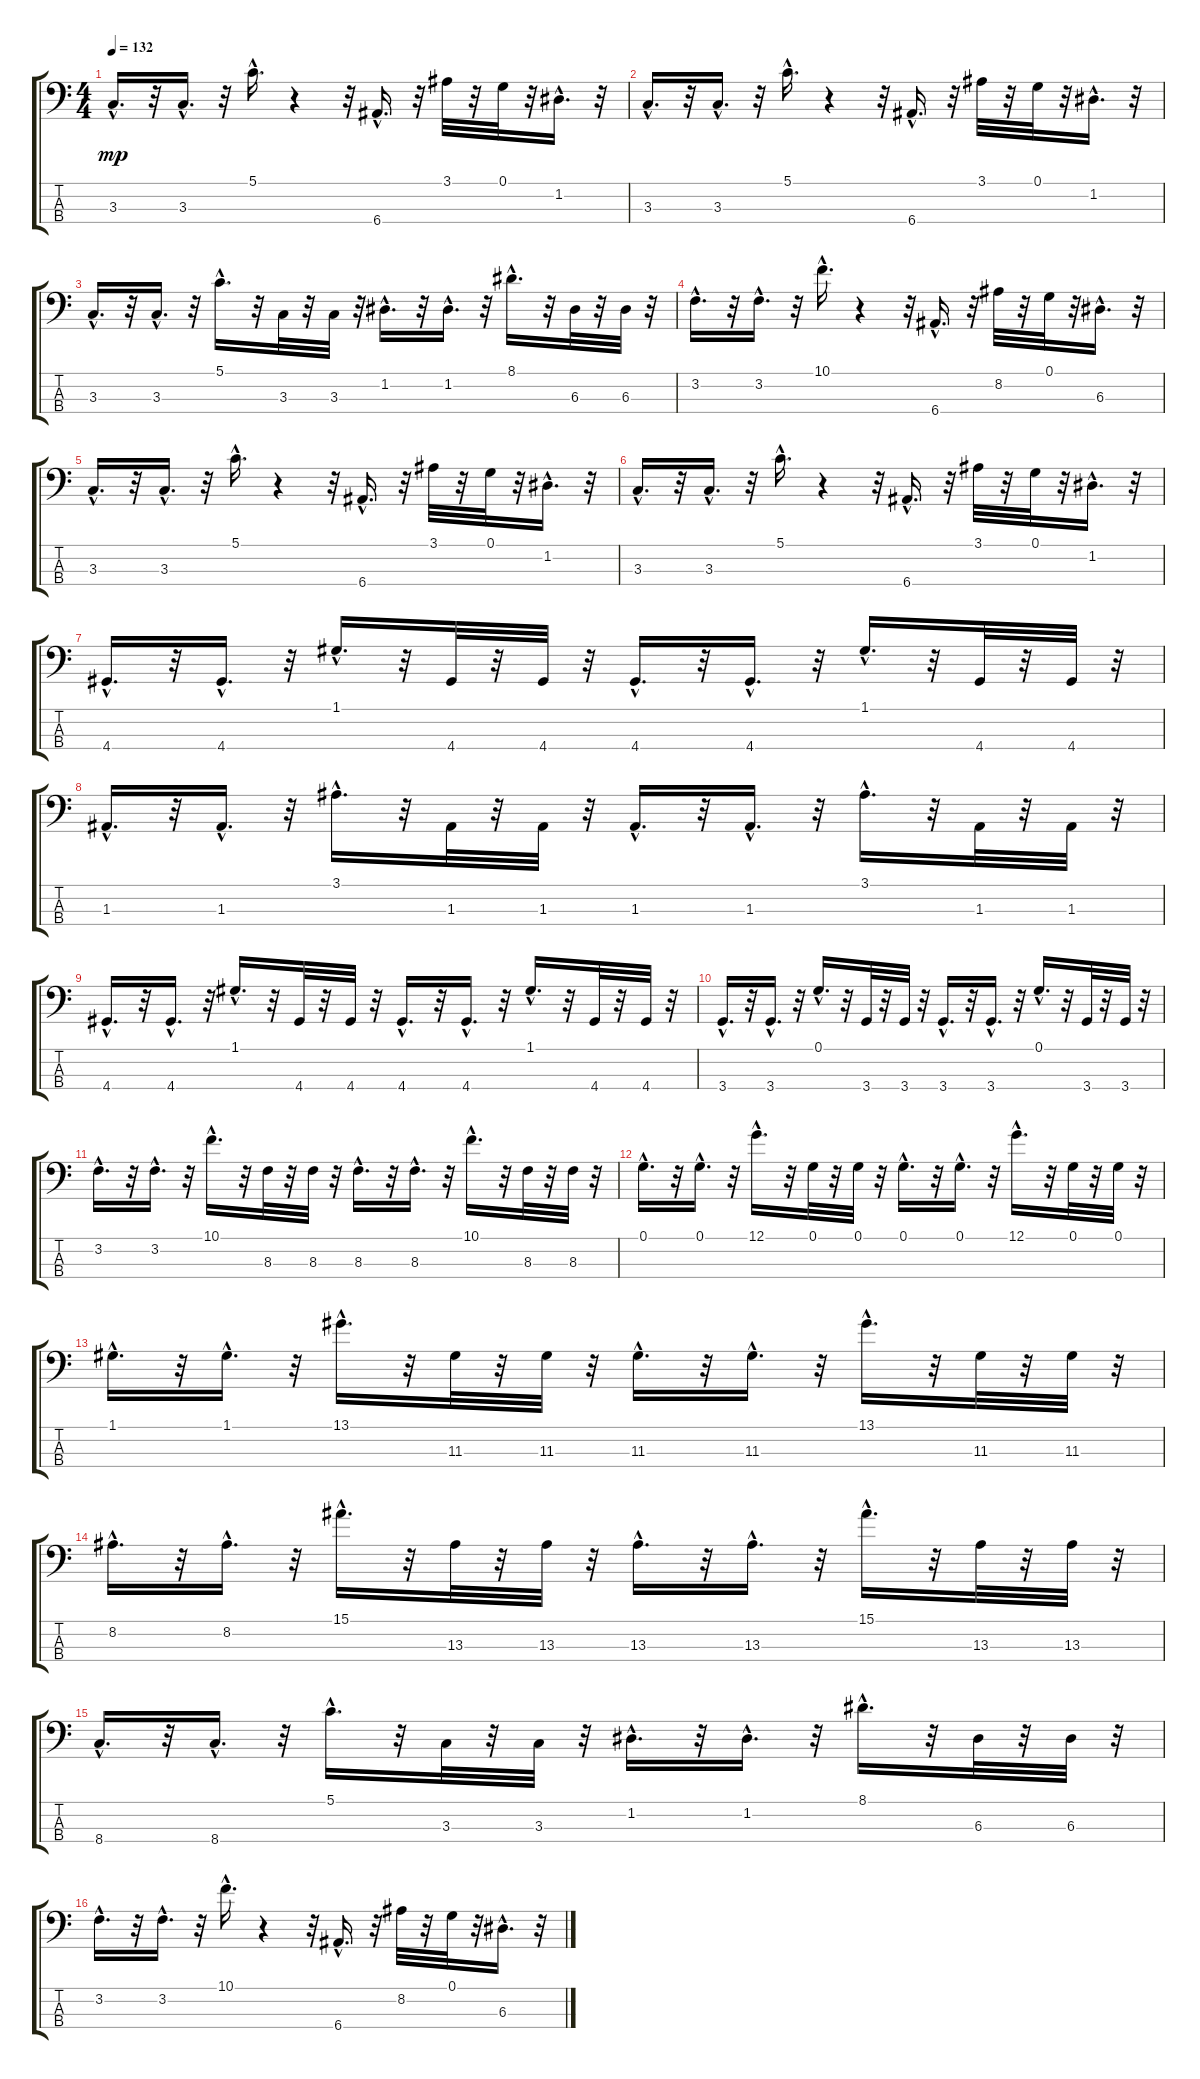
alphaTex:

\track "" {instrument electricbassfinger}
\staff {score tabs}
\tuning (G2 D2 A1 E1) {hide}
\ts (4 4)
\tempo 132
\clef f4
\ks c
3.3{hac}.16{d dy mp} r.32 3.3{hac}.16{d} r.32 5.1{hac}.16{d} r.4 r.32 6.4{hac}.16{d} r.32 3.1.32 r.32 0.1.32 r.32 1.2{hac}.16{d} r.32 |
3.3{hac}.16{d} r.32 3.3{hac}.16{d} r.32 5.1{hac}.16{d} r.4 r.32 6.4{hac}.16{d} r.32 3.1.32 r.32 0.1.32 r.32 1.2{hac}.16{d} r.32 |
3.3{hac}.16{d} r.32 3.3{hac}.16{d} r.32 5.1{hac}.16{d} r.32 3.3.32 r.32 3.3.32 r.32 1.2{hac}.16{d} r.32 1.2{hac}.16{d} r.32 8.1{hac}.16{d} r.32 6.3.32 r.32 6.3.32 r.32 |
3.2{hac}.16{d} r.32 3.2{hac}.16{d} r.32 10.1{hac}.16{d} r.4 r.32 6.4{hac}.16{d} r.32 8.2.32 r.32 0.1.32 r.32 6.3{hac}.16{d} r.32 |
3.3{hac}.16{d} r.32 3.3{hac}.16{d} r.32 5.1{hac}.16{d} r.4 r.32 6.4{hac}.16{d} r.32 3.1.32 r.32 0.1.32 r.32 1.2{hac}.16{d} r.32 |
3.3{hac}.16{d} r.32 3.3{hac}.16{d} r.32 5.1{hac}.16{d} r.4 r.32 6.4{hac}.16{d} r.32 3.1.32 r.32 0.1.32 r.32 1.2{hac}.16{d} r.32 |
4.4{hac}.16{d} r.32 4.4{hac}.16{d} r.32 1.1{hac}.16{d} r.32 4.4.32 r.32 4.4.32 r.32 4.4{hac}.16{d} r.32 4.4{hac}.16{d} r.32 1.1{hac}.16{d} r.32 4.4.32 r.32 4.4.32 r.32 |
1.3{hac}.16{d} r.32 1.3{hac}.16{d} r.32 3.1{hac}.16{d} r.32 1.3.32 r.32 1.3.32 r.32 1.3{hac}.16{d} r.32 1.3{hac}.16{d} r.32 3.1{hac}.16{d} r.32 1.3.32 r.32 1.3.32 r.32 |
4.4{hac}.16{d} r.32 4.4{hac}.16{d} r.32 1.1{hac}.16{d} r.32 4.4.32 r.32 4.4.32 r.32 4.4{hac}.16{d} r.32 4.4{hac}.16{d} r.32 1.1{hac}.16{d} r.32 4.4.32 r.32 4.4.32 r.32 |
3.4{hac}.16{d} r.32 3.4{hac}.16{d} r.32 0.1{hac}.16{d} r.32 3.4.32 r.32 3.4.32 r.32 3.4{hac}.16{d} r.32 3.4{hac}.16{d} r.32 0.1{hac}.16{d} r.32 3.4.32 r.32 3.4.32 r.32 |
3.2{hac}.16{d} r.32 3.2{hac}.16{d} r.32 10.1{hac}.16{d} r.32 8.3.32 r.32 8.3.32 r.32 8.3{hac}.16{d} r.32 8.3{hac}.16{d} r.32 10.1{hac}.16{d} r.32 8.3.32 r.32 8.3.32 r.32 |
0.1{hac}.16{d} r.32 0.1{hac}.16{d} r.32 12.1{hac}.16{d} r.32 0.1.32 r.32 0.1.32 r.32 0.1{hac}.16{d} r.32 0.1{hac}.16{d} r.32 12.1{hac}.16{d} r.32 0.1.32 r.32 0.1.32 r.32 |
1.1{hac}.16{d} r.32 1.1{hac}.16{d} r.32 13.1{hac}.16{d} r.32 11.3.32 r.32 11.3.32 r.32 11.3{hac}.16{d} r.32 11.3{hac}.16{d} r.32 13.1{hac}.16{d} r.32 11.3.32 r.32 11.3.32 r.32 |
8.2{hac}.16{d} r.32 8.2{hac}.16{d} r.32 15.1{hac}.16{d} r.32 13.3.32 r.32 13.3.32 r.32 13.3{hac}.16{d} r.32 13.3{hac}.16{d} r.32 15.1{hac}.16{d} r.32 13.3.32 r.32 13.3.32 r.32 |
8.4{hac}.16{d} r.32 8.4{hac}.16{d} r.32 5.1{hac}.16{d} r.32 3.3.32 r.32 3.3.32 r.32 1.2{hac}.16{d} r.32 1.2{hac}.16{d} r.32 8.1{hac}.16{d} r.32 6.3.32 r.32 6.3.32 r.32 |
3.2{hac}.16{d} r.32 3.2{hac}.16{d} r.32 10.1{hac}.16{d} r.4 r.32 6.4{hac}.16{d} r.32 8.2.32 r.32 0.1.32 r.32 6.3{hac}.16{d} r.32
